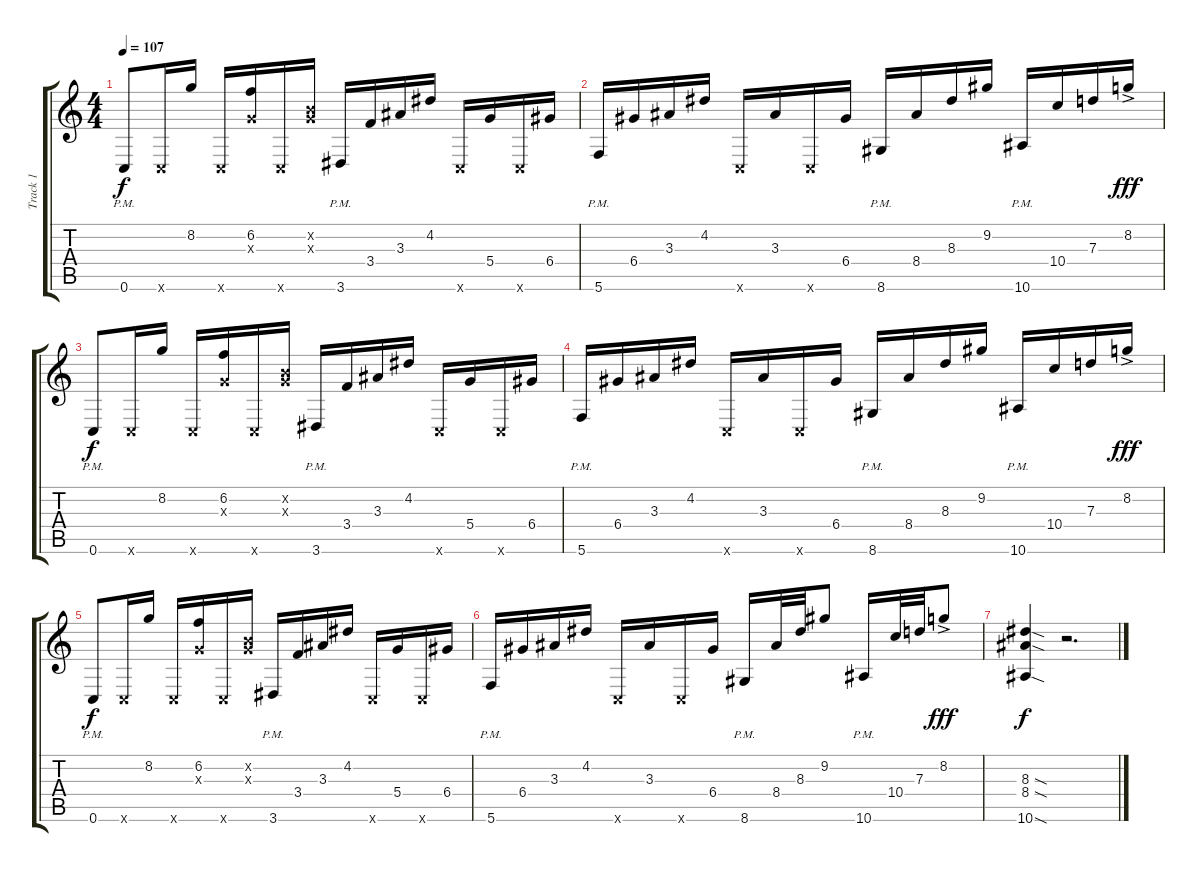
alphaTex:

\track ("Track 1" "Track 1") {instrument acousticguitarnylon}
\staff {score tabs}
\tuning (E4 B3 G3 D3 A2 C2) {hide}
\ts (4 4)
\tempo 107
\clef g2
\ks c
0.6{pm}.8{dy f} 0.6{x}.16 8.2.16 0.6{x}.16 (6.2 0.3{x}).16 0.6{x}.16 (0.2{x} 0.3{x}).16 3.6{pm}.16 3.4.16 3.3.16 4.2.16 0.6{x}.16 5.4.16 0.6{x}.16 6.4.16 |
5.6{pm}.16 6.4.16 3.3.16 4.2.16 0.6{x}.16{txt ""} 3.3.16 0.6{x}.16 6.4.16 8.6{pm}.16 8.4.16 8.3.16 9.2.16 10.6{pm}.16 10.4.16 7.3.16 8.2{ac}.16{dy fff} |
0.6{pm}.8{dy f} 0.6{x}.16 8.2.16 0.6{x}.16 (6.2 0.3{x}).16 0.6{x}.16 (0.2{x} 0.3{x}).16 3.6{pm}.16 3.4.16 3.3.16 4.2.16 0.6{x}.16 5.4.16 0.6{x}.16 6.4.16 |
5.6{pm}.16 6.4.16 3.3.16 4.2.16 0.6{x}.16 3.3.16 0.6{x}.16 6.4.16 8.6{pm}.16 8.4.16 8.3.16 9.2.16 10.6{pm}.16 10.4.16 7.3.16 8.2{ac}.16{dy fff} |
0.6{pm}.8{dy f} 0.6{x}.16 8.2.16 0.6{x}.16 (6.2 0.3{x}).16 0.6{x}.16 (0.2{x} 0.3{x}).16 3.6{pm}.16 3.4.16 3.3.16 4.2.16 0.6{x}.16 5.4.16 0.6{x}.16 6.4.16 |
5.6{pm}.16 6.4.16 3.3.16 4.2.16 0.6{x}.16 3.3.16 0.6{x}.16 6.4.16 8.6{pm}.16 8.4.32 8.3.32 9.2.8 10.6{pm}.16 10.4.32 7.3.32 8.2{ac}.8{dy fff} |
(8.3{sod} 8.4{sod} 10.6{sod}).4{dy f} r.2{d}
